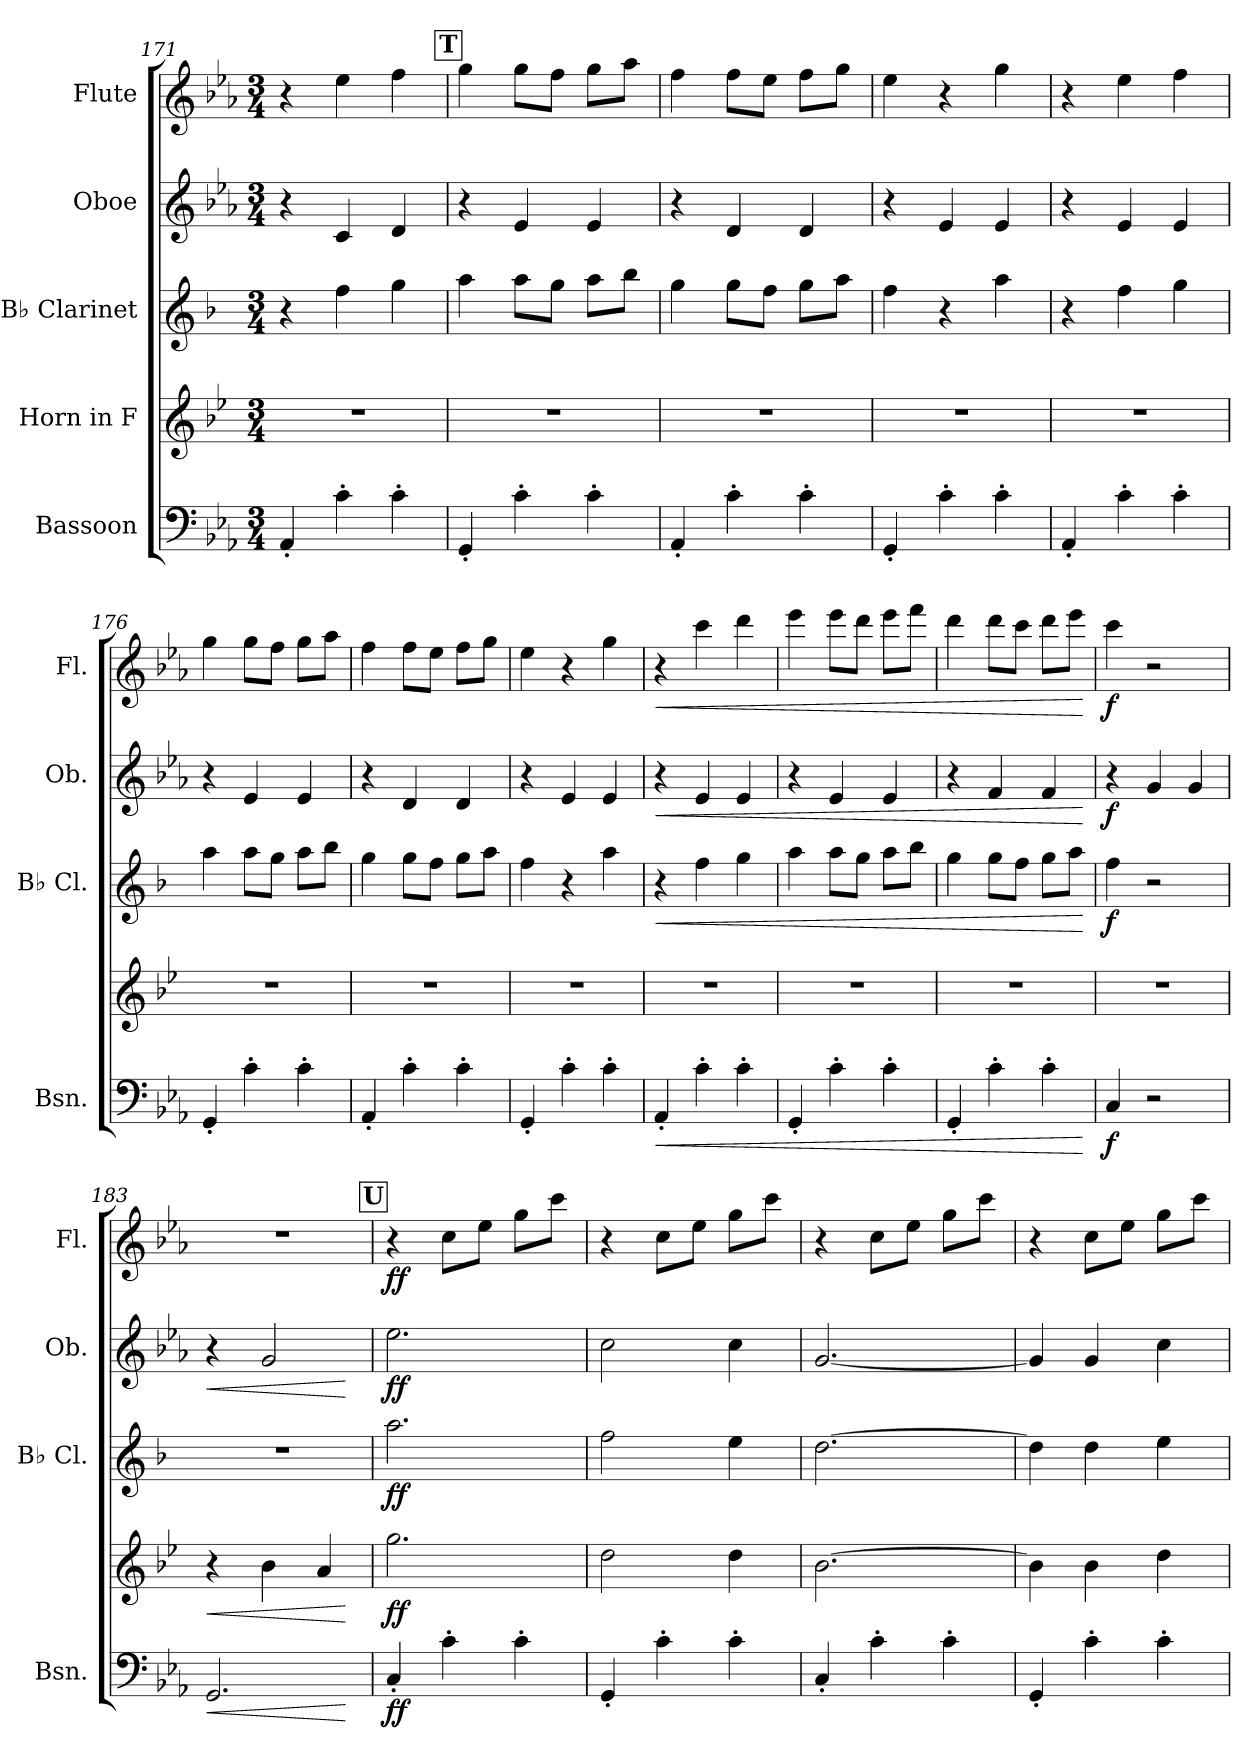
**kern	**dynam	**kern	**dynam	**kern	**dynam	**kern	**dynam	**kern	**dynam
*part5	*part5	*part4	*part4	*part3	*part3	*part2	*part2	*part1	*part1
*staff5	*staff5	*staff4	*staff4	*staff3	*staff3	*staff2	*staff2	*staff1	*staff1
*I"Bassoon	*	*I"Horn in F	*	*I"B♭ Clarinet	*	*I"Oboe	*	*I"Flute	*
*I'Bsn.	*	*	*	*I'B♭ Cl.	*	*I'Ob.	*	*I'Fl.	*
*clefF4	*	*clefG2	*	*clefG2	*	*clefG2	*	*clefG2	*
*	*	*ITrd4c7	*	*ITrd1c2	*	*	*	*	*
*k[b-e-a-]	*	*k[b-e-a-]	*	*k[b-e-a-]	*	*k[b-e-a-]	*	*k[b-e-a-]	*
*M3/4	*	*M3/4	*	*M3/4	*	*M3/4	*	*M3/4	*
=171	=171	=171	=171	=171	=171	=171	=171	=171	=171
4AA-'/	.	2.r	.	4r	.	4r	.	4r	.
4c'\	.	.	.	4ee-\	.	4c/	.	4ee-\	.
4c'\	.	.	.	4ff\	.	4d/	.	4ff\	.
!!LO:REH:place=s1:a:B:fs=14:t=T
=172	=172	=172	=172	=172	=172	=172	=172	=172	=172
4GG'/	.	2.r	.	4gg\	.	4r	.	4gg\	.
4c'\	.	.	.	8gg\L	.	4e-/	.	8gg\L	.
.	.	.	.	8ff\J	.	.	.	8ff\J	.
4c'\	.	.	.	8gg\L	.	4e-/	.	8gg\L	.
.	.	.	.	8aa-\J	.	.	.	8aa-\J	.
=173	=173	=173	=173	=173	=173	=173	=173	=173	=173
4AA-'/	.	2.r	.	4ff\	.	4r	.	4ff\	.
4c'\	.	.	.	8ff\L	.	4d/	.	8ff\L	.
.	.	.	.	8ee-\J	.	.	.	8ee-\J	.
4c'\	.	.	.	8ff\L	.	4d/	.	8ff\L	.
.	.	.	.	8gg\J	.	.	.	8gg\J	.
=174	=174	=174	=174	=174	=174	=174	=174	=174	=174
4GG'/	.	2.r	.	4ee-\	.	4r	.	4ee-\	.
4c'\	.	.	.	4r	.	4e-/	.	4r	.
4c'\	.	.	.	4gg\	.	4e-/	.	4gg\	.
=175	=175	=175	=175	=175	=175	=175	=175	=175	=175
4AA-'/	.	2.r	.	4r	.	4r	.	4r	.
4c'\	.	.	.	4ee-\	.	4e-/	.	4ee-\	.
4c'\	.	.	.	4ff\	.	4e-/	.	4ff\	.
=176	=176	=176	=176	=176	=176	=176	=176	=176	=176
4GG'/	.	2.r	.	4gg\	.	4r	.	4gg\	.
4c'\	.	.	.	8gg\L	.	4e-/	.	8gg\L	.
.	.	.	.	8ff\J	.	.	.	8ff\J	.
4c'\	.	.	.	8gg\L	.	4e-/	.	8gg\L	.
.	.	.	.	8aa-\J	.	.	.	8aa-\J	.
=177	=177	=177	=177	=177	=177	=177	=177	=177	=177
4AA-'/	.	2.r	.	4ff\	.	4r	.	4ff\	.
4c'\	.	.	.	8ff\L	.	4d/	.	8ff\L	.
.	.	.	.	8ee-\J	.	.	.	8ee-\J	.
4c'\	.	.	.	8ff\L	.	4d/	.	8ff\L	.
.	.	.	.	8gg\J	.	.	.	8gg\J	.
!!LO:LB:g=z
=178	=178	=178	=178	=178	=178	=178	=178	=178	=178
4GG'/	.	2.r	.	4ee-\	.	4r	.	4ee-\	.
4c'\	.	.	.	4r	.	4e-/	.	4r	.
4c'\	.	.	.	4gg\	.	4e-/	.	4gg\	.
=179	=179	=179	=179	=179	=179	=179	=179	=179	=179
!	!LO:HP:b	!	!	!	!LO:HP:b	!	!LO:HP:b	!	!LO:HP:b
4AA-'/	<	2.r	.	4r	<	4r	<	4r	<
4c'\	.	.	.	4ee-\	.	4e-/	.	4ccc\	.
4c'\	.	.	.	4ff\	.	4e-/	.	4ddd\	.
=180	=180	=180	=180	=180	=180	=180	=180	=180	=180
4GG'/	.	2.r	.	4gg\	.	4r	.	4eee-\	.
4c'\	.	.	.	8gg\L	.	4e-/	.	8eee-\L	.
.	.	.	.	8ff\J	.	.	.	8ddd\J	.
4c'\	.	.	.	8gg\L	.	4e-/	.	8eee-\L	.
.	.	.	.	8aa-\J	.	.	.	8fff\J	.
=181	=181	=181	=181	=181	=181	=181	=181	=181	=181
4GG'/	.	2.r	.	4ff\	.	4r	.	4ddd\	.
4c'\	.	.	.	8ff\L	.	4f/	.	8ddd\L	.
.	.	.	.	8ee-\J	.	.	.	8ccc\J	.
4c'\	.	.	.	8ff\L	.	4f/	.	8ddd\L	.
.	.	.	.	8gg\J	.	.	.	8eee-\J	.
.	[	.	.	.	[	.	[	.	[
=182	=182	=182	=182	=182	=182	=182	=182	=182	=182
!	!LO:DY:b	!	!	!	!LO:DY:b	!	!LO:DY:b	!	!LO:DY:b
4C/	f	2.r	.	4ee-\	f	4r	f	4ccc\	f
2r	.	.	.	2r	.	4g/	.	2r	.
.	.	.	.	.	.	4g/	.	.	.
=183	=183	=183	=183	=183	=183	=183	=183	=183	=183
!	!LO:HP:b	!	!LO:HP:b	!	!	!	!LO:HP:b	!	!
2.GG/	<	4r	<	2.r	.	4r	<	2.r	.
.	.	4e-\	.	.	.	2g/	.	.	.
.	.	4d/	.	.	.	.	.	.	.
.	[	.	[	.	.	.	[	.	.
!!LO:REH:place=s1:a:B:fs=14:t=U
=184	=184	=184	=184	=184	=184	=184	=184	=184	=184
!	!LO:DY:b	!	!LO:DY:b	!	!LO:DY:b	!	!LO:DY:b	!	!LO:DY:b
4C'/	ff	2.cc\	ff	2.gg\	ff	2.ee-\	ff	4r	ff
4c'\	.	.	.	.	.	.	.	8cc\L	.
.	.	.	.	.	.	.	.	8ee-\J	.
4c'\	.	.	.	.	.	.	.	8gg\L	.
.	.	.	.	.	.	.	.	8ccc\J	.
=185	=185	=185	=185	=185	=185	=185	=185	=185	=185
4GG'/	.	2g\	.	2ee-\	.	2cc\	.	4r	.
4c'\	.	.	.	.	.	.	.	8cc\L	.
.	.	.	.	.	.	.	.	8ee-\J	.
4c'\	.	4g\	.	4dd\	.	4cc\	.	8gg\L	.
.	.	.	.	.	.	.	.	8ccc\J	.
!!LO:PB:g=z
=186	=186	=186	=186	=186	=186	=186	=186	=186	=186
4C'/	.	[2.e-\	.	[2.cc\	.	[2.g/	.	4r	.
4c'\	.	.	.	.	.	.	.	8cc\L	.
.	.	.	.	.	.	.	.	8ee-\J	.
4c'\	.	.	.	.	.	.	.	8gg\L	.
.	.	.	.	.	.	.	.	8ccc\J	.
=187	=187	=187	=187	=187	=187	=187	=187	=187	=187
4GG'/	.	4e-\]	.	4cc\]	.	4g/]	.	4r	.
4c'\	.	4e-\	.	4cc\	.	4g/	.	8cc\L	.
.	.	.	.	.	.	.	.	8ee-\J	.
4c'\	.	4g\	.	4dd\	.	4cc\	.	8gg\L	.
.	.	.	.	.	.	.	.	8ccc\J	.
=	=	=	=	=	=	=	=	=	=
*-	*-	*-	*-	*-	*-	*-	*-	*-	*-
